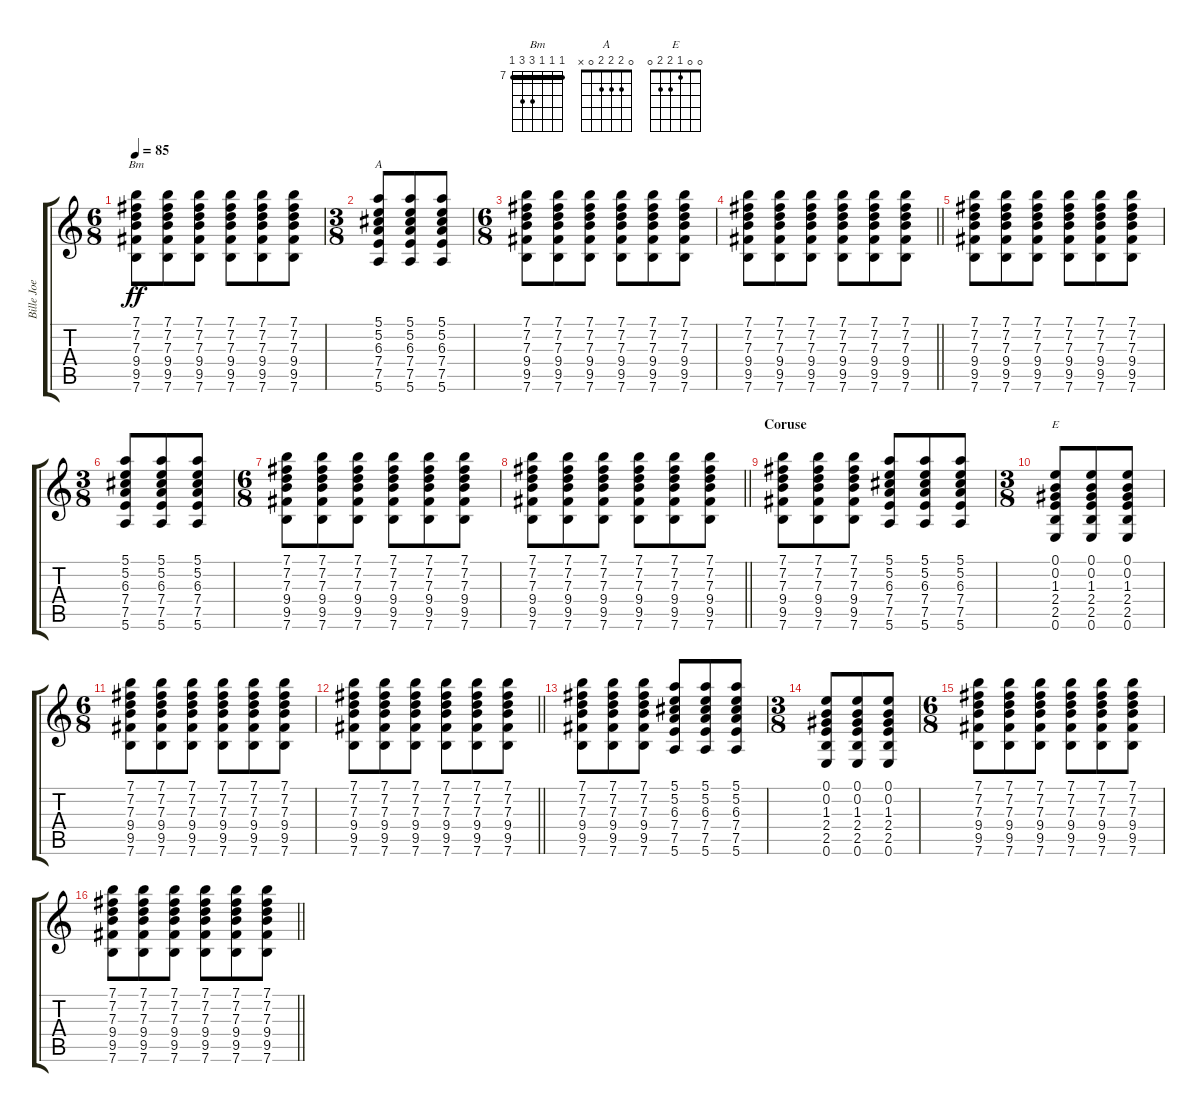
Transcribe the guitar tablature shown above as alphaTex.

\track ("Bille Joe" "Bille Joe") {instrument electricguitarclean}
\staff {score tabs}
\tuning (E4 B3 G3 D3 A2 E2) {hide}
\chord ("Bm" 7 7 7 9 9 7) {firstfret 7 barre 7}
\chord ("A" 0 2 2 2 0 x)
\chord ("E" 0 0 1 2 2 0)
\ts (6 8)
\tempo 85
\clef g2
\ks c
(7.1 7.2 7.3 9.4 9.5 7.6).8{ch "Bm" dy ff} (7.1 7.2 7.3 9.4 9.5 7.6).8 (7.1 7.2 7.3 9.4 9.5 7.6).8 (7.1 7.2 7.3 9.4 9.5 7.6).8 (7.1 7.2 7.3 9.4 9.5 7.6).8 (7.1 7.2 7.3 9.4 9.5 7.6).8 |
\ts (3 8)
(5.1 5.2 6.3 7.4 7.5 5.6).8{ch "A"} (5.1 5.2 6.3 7.4 7.5 5.6).8 (5.1 5.2 6.3 7.4 7.5 5.6).8 |
\ts (6 8)
(7.1 7.2 7.3 9.4 9.5 7.6).8 (7.1 7.2 7.3 9.4 9.5 7.6).8 (7.1 7.2 7.3 9.4 9.5 7.6).8 (7.1 7.2 7.3 9.4 9.5 7.6).8 (7.1 7.2 7.3 9.4 9.5 7.6).8 (7.1 7.2 7.3 9.4 9.5 7.6).8 |
\barLineRight lightlight
(7.1 7.2 7.3 9.4 9.5 7.6).8 (7.1 7.2 7.3 9.4 9.5 7.6).8 (7.1 7.2 7.3 9.4 9.5 7.6).8 (7.1 7.2 7.3 9.4 9.5 7.6).8 (7.1 7.2 7.3 9.4 9.5 7.6).8 (7.1 7.2 7.3 9.4 9.5 7.6).8 |
(7.1 7.2 7.3 9.4 9.5 7.6).8 (7.1 7.2 7.3 9.4 9.5 7.6).8 (7.1 7.2 7.3 9.4 9.5 7.6).8 (7.1 7.2 7.3 9.4 9.5 7.6).8 (7.1 7.2 7.3 9.4 9.5 7.6).8 (7.1 7.2 7.3 9.4 9.5 7.6).8 |
\ts (3 8)
(5.1 5.2 6.3 7.4 7.5 5.6).8 (5.1 5.2 6.3 7.4 7.5 5.6).8 (5.1 5.2 6.3 7.4 7.5 5.6).8 |
\ts (6 8)
(7.1 7.2 7.3 9.4 9.5 7.6).8 (7.1 7.2 7.3 9.4 9.5 7.6).8 (7.1 7.2 7.3 9.4 9.5 7.6).8 (7.1 7.2 7.3 9.4 9.5 7.6).8 (7.1 7.2 7.3 9.4 9.5 7.6).8 (7.1 7.2 7.3 9.4 9.5 7.6).8 |
\barLineRight lightlight
(7.1 7.2 7.3 9.4 9.5 7.6).8 (7.1 7.2 7.3 9.4 9.5 7.6).8 (7.1 7.2 7.3 9.4 9.5 7.6).8 (7.1 7.2 7.3 9.4 9.5 7.6).8 (7.1 7.2 7.3 9.4 9.5 7.6).8 (7.1 7.2 7.3 9.4 9.5 7.6).8 |
\section ("" "Coruse")
(7.1 7.2 7.3 9.4 9.5 7.6).8 (7.1 7.2 7.3 9.4 9.5 7.6).8 (7.1 7.2 7.3 9.4 9.5 7.6).8 (5.1 5.2 6.3 7.4 7.5 5.6).8 (5.1 5.2 6.3 7.4 7.5 5.6).8 (5.1 5.2 6.3 7.4 7.5 5.6).8 |
\ts (3 8)
(0.1 0.2 1.3 2.4 2.5 0.6).8{ch "E"} (0.1 0.2 1.3 2.4 2.5 0.6).8 (0.1 0.2 1.3 2.4 2.5 0.6).8 |
\ts (6 8)
(7.1 7.2 7.3 9.4 9.5 7.6).8 (7.1 7.2 7.3 9.4 9.5 7.6).8 (7.1 7.2 7.3 9.4 9.5 7.6).8 (7.1 7.2 7.3 9.4 9.5 7.6).8 (7.1 7.2 7.3 9.4 9.5 7.6).8 (7.1 7.2 7.3 9.4 9.5 7.6).8 |
\barLineRight lightlight
(7.1 7.2 7.3 9.4 9.5 7.6).8 (7.1 7.2 7.3 9.4 9.5 7.6).8 (7.1 7.2 7.3 9.4 9.5 7.6).8 (7.1 7.2 7.3 9.4 9.5 7.6).8 (7.1 7.2 7.3 9.4 9.5 7.6).8 (7.1 7.2 7.3 9.4 9.5 7.6).8 |
(7.1 7.2 7.3 9.4 9.5 7.6).8 (7.1 7.2 7.3 9.4 9.5 7.6).8 (7.1 7.2 7.3 9.4 9.5 7.6).8 (5.1 5.2 6.3 7.4 7.5 5.6).8 (5.1 5.2 6.3 7.4 7.5 5.6).8 (5.1 5.2 6.3 7.4 7.5 5.6).8 |
\ts (3 8)
(0.1 0.2 1.3 2.4 2.5 0.6).8 (0.1 0.2 1.3 2.4 2.5 0.6).8 (0.1 0.2 1.3 2.4 2.5 0.6).8 |
\ts (6 8)
(7.1 7.2 7.3 9.4 9.5 7.6).8 (7.1 7.2 7.3 9.4 9.5 7.6).8 (7.1 7.2 7.3 9.4 9.5 7.6).8 (7.1 7.2 7.3 9.4 9.5 7.6).8 (7.1 7.2 7.3 9.4 9.5 7.6).8 (7.1 7.2 7.3 9.4 9.5 7.6).8 |
\barLineRight lightlight
(7.1 7.2 7.3 9.4 9.5 7.6).8 (7.1 7.2 7.3 9.4 9.5 7.6).8 (7.1 7.2 7.3 9.4 9.5 7.6).8 (7.1 7.2 7.3 9.4 9.5 7.6).8 (7.1 7.2 7.3 9.4 9.5 7.6).8 (7.1 7.2 7.3 9.4 9.5 7.6).8
